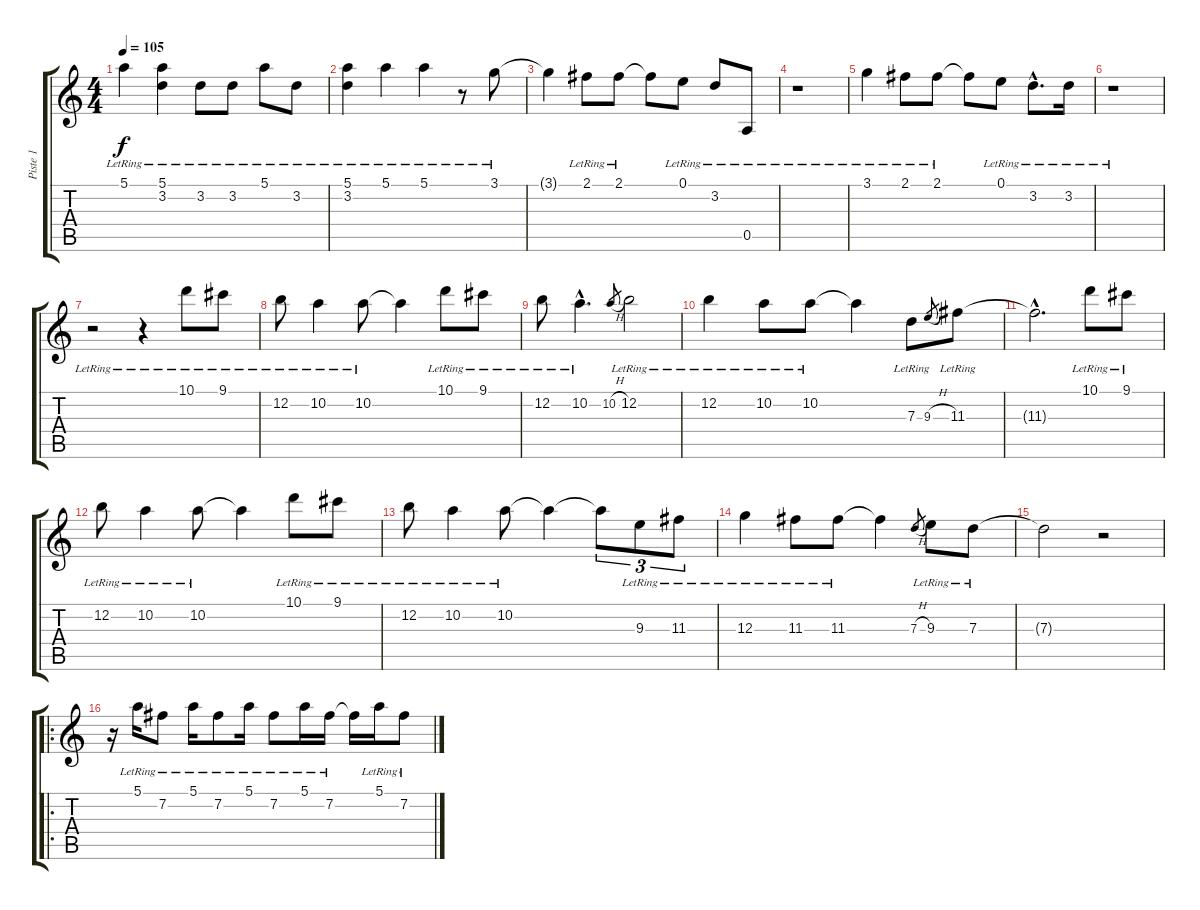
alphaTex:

\track ("Piste 1" "Piste 1") {instrument acousticguitarsteel}
\staff {score tabs}
\tuning (E4 B3 G3 D3 A2 E2) {hide}
\ts (4 4)
\tempo 105
\clef g2
\ks c
5.1{lr}.4{dy f} (5.1{lr} 3.2{lr}).4 3.2{lr}.8 3.2{lr}.8 5.1{lr}.8 3.2{lr}.8 |
(5.1{lr} 3.2{lr}).4 5.1{lr}.4 5.1{lr}.4 r.8 3.1{lr}.8 |
3.1{t}.4 2.1{lr}.8 2.1{lr}.8 2.1{t}.8 0.1{lr}.8 3.2{lr}.8 0.5{lr}.8 |
r.1 |
3.1{lr}.4 2.1{lr}.8 2.1{lr}.8 2.1{t}.8 0.1{lr}.8 3.2{hac lr}.8{d} 3.2{lr}.16 |
r.1 |
r.2 r.4 10.1{lr}.8 9.1{lr}.8 |
12.2{lr}.8 10.2{lr}.4 10.2{lr}.8 10.2{t}.4 10.1{lr}.8 9.1{lr}.8 |
12.2{lr}.8 10.2{hac lr}.4{d} 10.2{h}.8{gr} 12.2{lr}.2 |
12.2{lr}.4 10.2{lr}.8 10.2{lr}.8 10.2{t}.4 7.3{lr}.8 9.3{h}.8{gr} 11.3{lr}.8 |
11.3{hac t}.2{d} 10.1{lr}.8 9.1{lr}.8 |
12.2{lr}.8 10.2{lr}.4 10.2{lr}.8 10.2{t}.4 10.1{lr}.8 9.1{lr}.8 |
12.2{lr}.8 10.2{lr}.4 10.2{lr}.8 10.2{t}.4 10.2{t}.8{tu (3 2)} 9.3{lr}.8{tu (3 2)} 11.3{lr}.8{tu (3 2)} |
12.3{lr}.4 11.3{lr}.8 11.3{lr}.8 11.3{t}.4 7.3{h}.8{gr} 9.3{lr}.8 7.3{lr}.8 |
7.3{t}.2 r.2 |
\ro
r.16 5.1{lr}.16 7.2{lr}.8 5.1{lr}.16 7.2{lr}.8 5.1{lr}.16 7.2{lr}.8 5.1{lr}.16 7.2{lr}.16 7.2{t}.16 5.1{lr}.16 7.2{lr}.8
